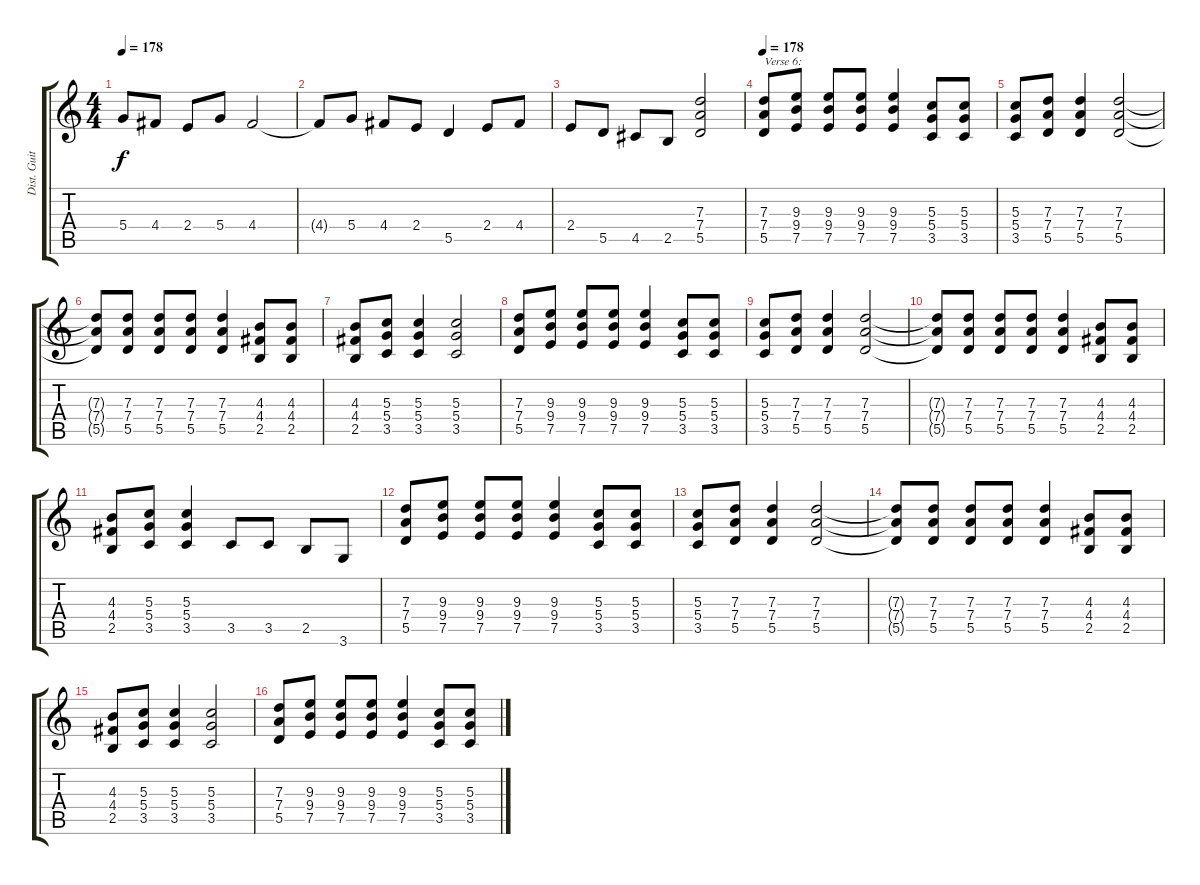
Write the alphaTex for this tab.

\track ("Dist. Guitar 2" "Dist. Guit") {instrument distortionguitar}
\staff {score tabs}
\tuning (E4 B3 G3 D3 A2 E2) {hide}
\ts (4 4)
\tempo 178
\clef g2
\ks c
5.4.8{dy f} 4.4.8 2.4.8 5.4.8 4.4.2 |
4.4{t}.8 5.4.8 4.4.8 2.4.8 5.5.4 2.4.8 4.4.8 |
2.4.8 5.5.8 4.5.8 2.5.8 (7.3 7.4 5.5).2 |
\tempo 178
(7.3 7.4 5.5).8{txt "Verse 6:" volume 10 instrument distortionguitar} (9.3 9.4 7.5).8 (9.3 9.4 7.5).8 (9.3 9.4 7.5).8 (9.3 9.4 7.5).4 (5.3 5.4 3.5).8 (5.3 5.4 3.5).8 |
(5.3 5.4 3.5).8 (7.3 7.4 5.5).8 (7.3 7.4 5.5).4 (7.3 7.4 5.5).2 |
(7.3{t} 7.4{t} 5.5{t}).8 (7.3 7.4 5.5).8 (7.3 7.4 5.5).8 (7.3 7.4 5.5).8 (7.3 7.4 5.5).4 (4.3 4.4 2.5).8 (4.3 4.4 2.5).8 |
(4.3 4.4 2.5).8 (5.3 5.4 3.5).8 (5.3 5.4 3.5).4 (5.3 5.4 3.5).2 |
(7.3 7.4 5.5).8 (9.3 9.4 7.5).8 (9.3 9.4 7.5).8 (9.3 9.4 7.5).8 (9.3 9.4 7.5).4 (5.3 5.4 3.5).8 (5.3 5.4 3.5).8 |
(5.3 5.4 3.5).8 (7.3 7.4 5.5).8 (7.3 7.4 5.5).4 (7.3 7.4 5.5).2 |
(7.3{t} 7.4{t} 5.5{t}).8 (7.3 7.4 5.5).8 (7.3 7.4 5.5).8 (7.3 7.4 5.5).8 (7.3 7.4 5.5).4 (4.3 4.4 2.5).8 (4.3 4.4 2.5).8 |
(4.3 4.4 2.5).8 (5.3 5.4 3.5).8 (5.3 5.4 3.5).4 3.5.8 3.5.8 2.5.8 3.6.8 |
(7.3 7.4 5.5).8 (9.3 9.4 7.5).8 (9.3 9.4 7.5).8 (9.3 9.4 7.5).8 (9.3 9.4 7.5).4 (5.3 5.4 3.5).8 (5.3 5.4 3.5).8 |
(5.3 5.4 3.5).8 (7.3 7.4 5.5).8 (7.3 7.4 5.5).4 (7.3 7.4 5.5).2 |
(7.3{t} 7.4{t} 5.5{t}).8 (7.3 7.4 5.5).8 (7.3 7.4 5.5).8 (7.3 7.4 5.5).8 (7.3 7.4 5.5).4 (4.3 4.4 2.5).8 (4.3 4.4 2.5).8 |
(4.3 4.4 2.5).8 (5.3 5.4 3.5).8 (5.3 5.4 3.5).4 (5.3 5.4 3.5).2 |
(7.3 7.4 5.5).8 (9.3 9.4 7.5).8 (9.3 9.4 7.5).8 (9.3 9.4 7.5).8 (9.3 9.4 7.5).4 (5.3 5.4 3.5).8 (5.3 5.4 3.5).8
